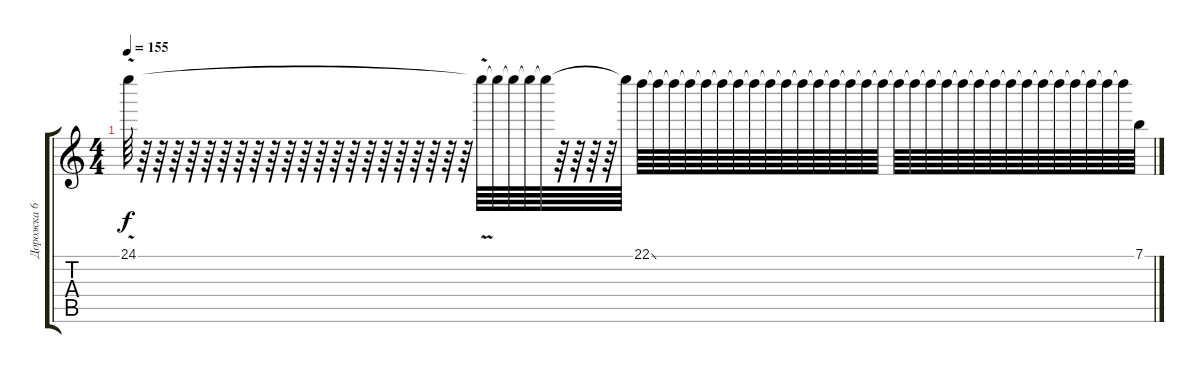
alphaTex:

\track ("Дорожка 6" "Дорожка 6") {instrument distortionguitar}
\staff {score tabs}
\tuning (E4 B3 G3 D3 A2 E2) {hide}
\ts (4 4)
\tempo 155
\clef g2
\ks c
24.1{v}.64{dy f} r.64 r.64 r.64 r.64 r.64 r.64 r.64 r.64 r.64 r.64 r.64 r.64 r.64 r.64 r.64 r.64 r.64 r.64 r.64 r.64 r.64 24.1{t}.64 24.1{t}.64 24.1{t}.64 24.1{t}.64 24.1{t}.64 r.64 r.64 r.64 r.64 24.1{t}.64 22.1{ss}.64 22.1{t}.64 22.1{t}.64 22.1{t}.64 22.1{t}.64 22.1{t}.64 22.1{t}.64 22.1{t}.64 22.1{t}.64 22.1{t}.64 22.1{t}.64 22.1{t}.64 22.1{t}.64 22.1{t}.64 22.1{t}.64 22.1{t}.64 22.1{t}.64 22.1{t}.64 22.1{t}.64 22.1{t}.64 22.1{t}.64 22.1{t}.64 22.1{t}.64 22.1{t}.64 22.1{t}.64 22.1{t}.64 22.1{t}.64 22.1{t}.64 22.1{t}.64 22.1{t}.64 22.1{t}.64 7.1.64
